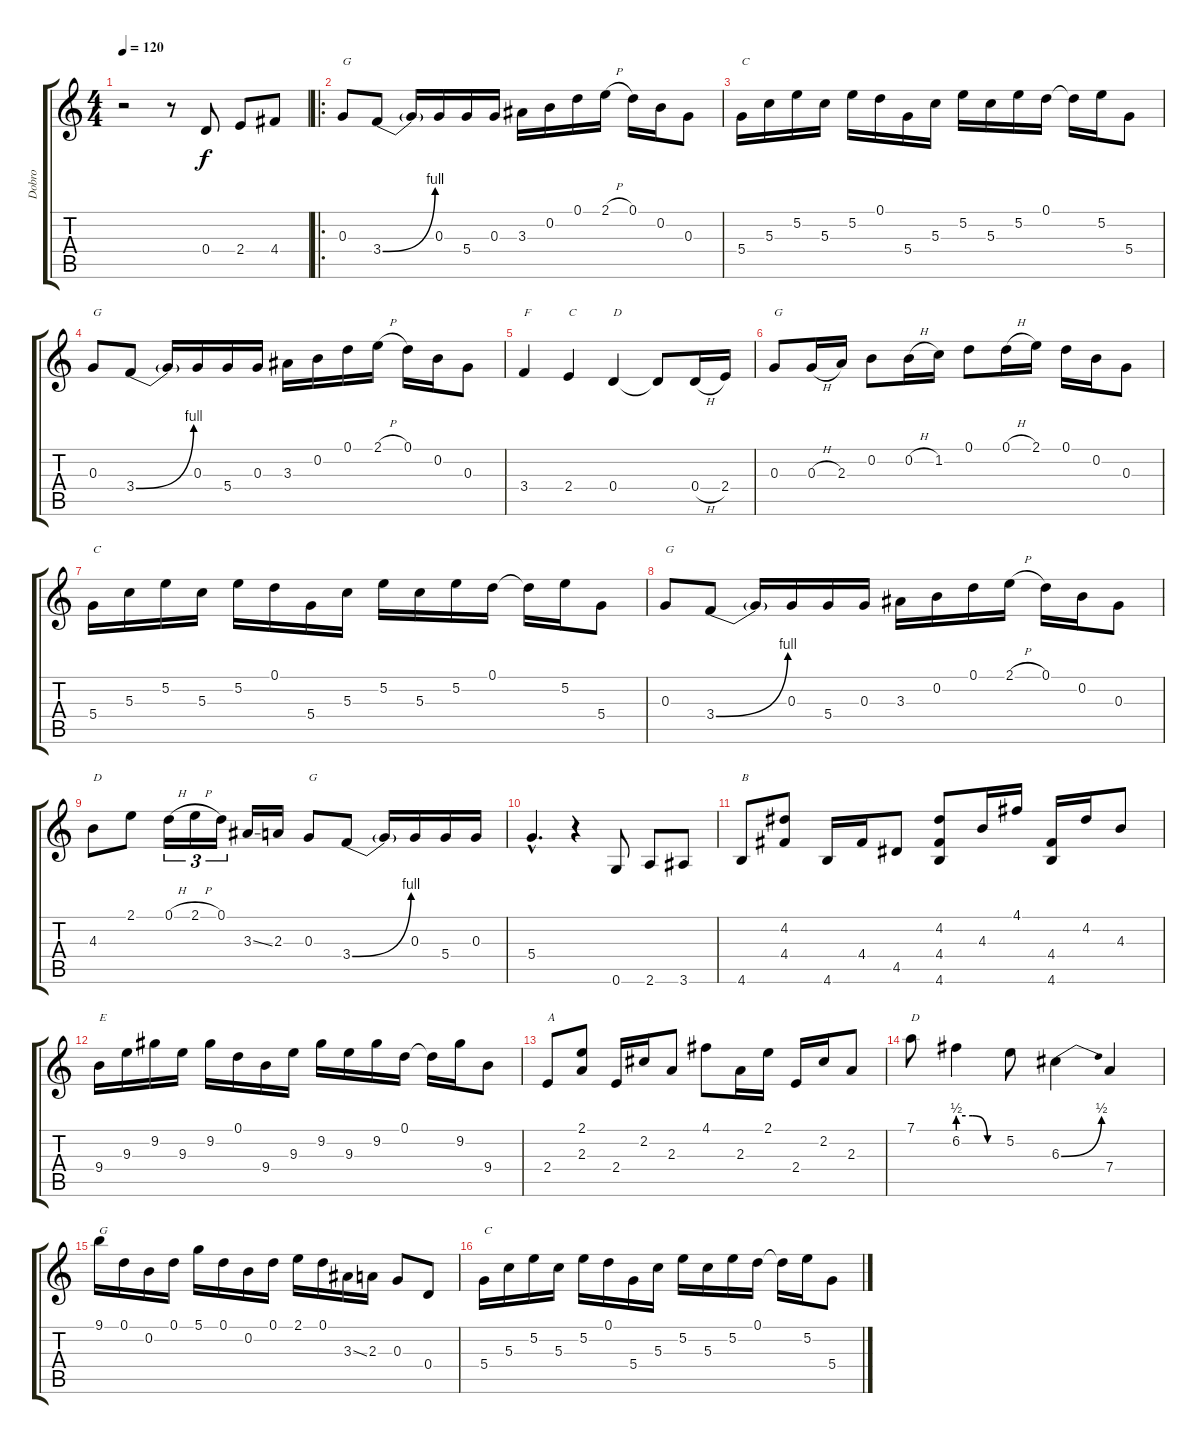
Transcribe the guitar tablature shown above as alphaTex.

\track ("Dobro" "Dobro") {instrument acousticguitarsteel}
\staff {score tabs}
\tuning (D4 B3 G3 D3 B2 G2) {hide}
\ts (4 4)
\tempo 120
\clef g2
\ks c
r.2{dy f instrument acousticguitarsteel} r.8 0.4.8 2.4.8 4.4.8 |
\ro
0.3.8{txt "G"} 3.4{be (bend 0 0 60 4)}.8 3.4{t}.16 0.3.16 5.4.16 0.3.16 3.3.16 0.2.16 0.1.16 2.1{h}.16 0.1.16 0.2.16 0.3.8 |
5.4.16{txt "C"} 5.3.16 5.2.16 5.3.16 5.2.16 0.1.16 5.4.16 5.3.16 5.2.16 5.3.16 5.2.16 0.1.16 0.1{t}.16 5.2.16 5.4.8 |
0.3.8{txt "G"} 3.4{be (bend 0 0 60 4)}.8 3.4{t}.16 0.3.16 5.4.16 0.3.16 3.3.16 0.2.16 0.1.16 2.1{h}.16 0.1.16 0.2.16 0.3.8 |
3.4.4{txt "F"} 2.4.4{txt "C"} 0.4.4{txt "D"} 0.4{t}.8 0.4{h}.16 2.4.16 |
0.3.8{txt "G"} 0.3{h}.16 2.3.16 0.2.8 0.2{h}.16 1.2.16 0.1.8 0.1{h}.16 2.1.16 0.1.16 0.2.16 0.3.8 |
5.4.16{txt "C"} 5.3.16 5.2.16 5.3.16 5.2.16 0.1.16 5.4.16 5.3.16 5.2.16 5.3.16 5.2.16 0.1.16 0.1{t}.16 5.2.16 5.4.8 |
0.3.8{txt "G"} 3.4{be (bend 0 0 60 4)}.8 3.4{t}.16 0.3.16 5.4.16 0.3.16 3.3.16 0.2.16 0.1.16 2.1{h}.16 0.1.16 0.2.16 0.3.8 |
4.3.8{txt "D"} 2.1.8 0.1{h}.16{tu (3 2)} 2.1{h}.16{tu (3 2)} 0.1.16{tu (3 2)} 3.3{ss}.16 2.3.16 0.3.8{txt "G"} 3.4{be (bend 0 0 60 4)}.8 3.4{t}.16 0.3.16 5.4.16 0.3.16 |
5.4{hac}.4{d} r.4 0.6.8 2.6.8 3.6.8 |
4.6.8{txt "B"} (4.2 4.4).8 4.6.16 4.4.16 4.5.8 (4.2 4.4 4.6).8 4.3.16 4.1.16 (4.4 4.6).16 4.2.16 4.3.8 |
9.4.16{txt "E"} 9.3.16 9.2.16 9.3.16 9.2.16 0.1.16 9.4.16 9.3.16 9.2.16 9.3.16 9.2.16 0.1.16 0.1{t}.16 9.2.16 9.4.8 |
2.4.8{txt "A"} (2.1 2.3).8 2.4.16 2.2.16 2.3.8 4.1.8 2.3.16 2.1.16 2.4.16 2.2.16 2.3.8 |
7.1.8{txt "D"} 6.2{be (custom 0 2 20 2 40 0 60 0)}.4 5.2.8 6.3{be (bend 0 0 60 2)}.4 7.4.4 |
9.1.16{txt "G"} 0.1.16 0.2.16 0.1.16 5.1.16 0.1.16 0.2.16 0.1.16 2.1.16 0.1.16 3.3{ss}.16 2.3.16 0.3.8 0.4.8 |
5.4.16{txt "C"} 5.3.16 5.2.16 5.3.16 5.2.16 0.1.16 5.4.16 5.3.16 5.2.16 5.3.16 5.2.16 0.1.16 0.1{t}.16 5.2.16 5.4.8
